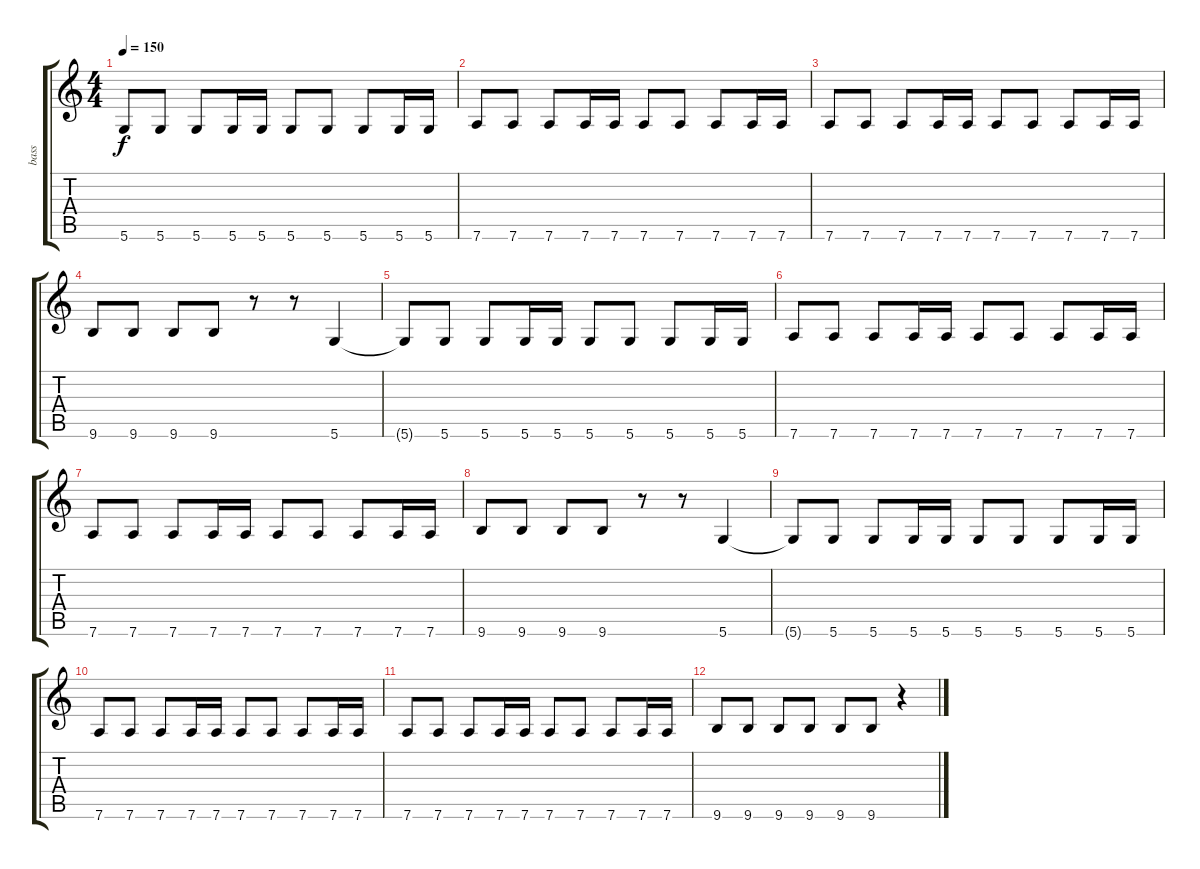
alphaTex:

\track ("bass" "bass") {instrument electricbasspick}
\staff {score tabs}
\tuning (E4 B3 G3 D3 A2 D2) {hide}
\ts (4 4)
\tempo 150
\clef g2
\ks c
5.6{t}.8{dy f} 5.6.8 5.6.8 5.6.16 5.6.16 5.6.8 5.6.8 5.6.8 5.6.16 5.6.16 |
7.6.8 7.6.8 7.6.8 7.6.16 7.6.16 7.6.8 7.6.8 7.6.8 7.6.16 7.6.16 |
7.6.8 7.6.8 7.6.8 7.6.16 7.6.16 7.6.8 7.6.8 7.6.8 7.6.16 7.6.16 |
9.6.8 9.6.8 9.6.8 9.6.8 r.8 r.8 5.6.4 |
5.6{t}.8 5.6.8 5.6.8 5.6.16 5.6.16 5.6.8 5.6.8 5.6.8 5.6.16 5.6.16 |
7.6.8 7.6.8 7.6.8 7.6.16 7.6.16 7.6.8 7.6.8 7.6.8 7.6.16 7.6.16 |
7.6.8 7.6.8 7.6.8 7.6.16 7.6.16 7.6.8 7.6.8 7.6.8 7.6.16 7.6.16 |
9.6.8 9.6.8 9.6.8 9.6.8 r.8 r.8 5.6.4 |
5.6{t}.8 5.6.8 5.6.8 5.6.16 5.6.16 5.6.8 5.6.8 5.6.8 5.6.16 5.6.16 |
7.6.8 7.6.8 7.6.8 7.6.16 7.6.16 7.6.8 7.6.8 7.6.8 7.6.16 7.6.16 |
7.6.8 7.6.8 7.6.8 7.6.16 7.6.16 7.6.8 7.6.8 7.6.8 7.6.16 7.6.16 |
9.6.8 9.6.8 9.6.8 9.6.8 9.6.8 9.6.8 r.4
